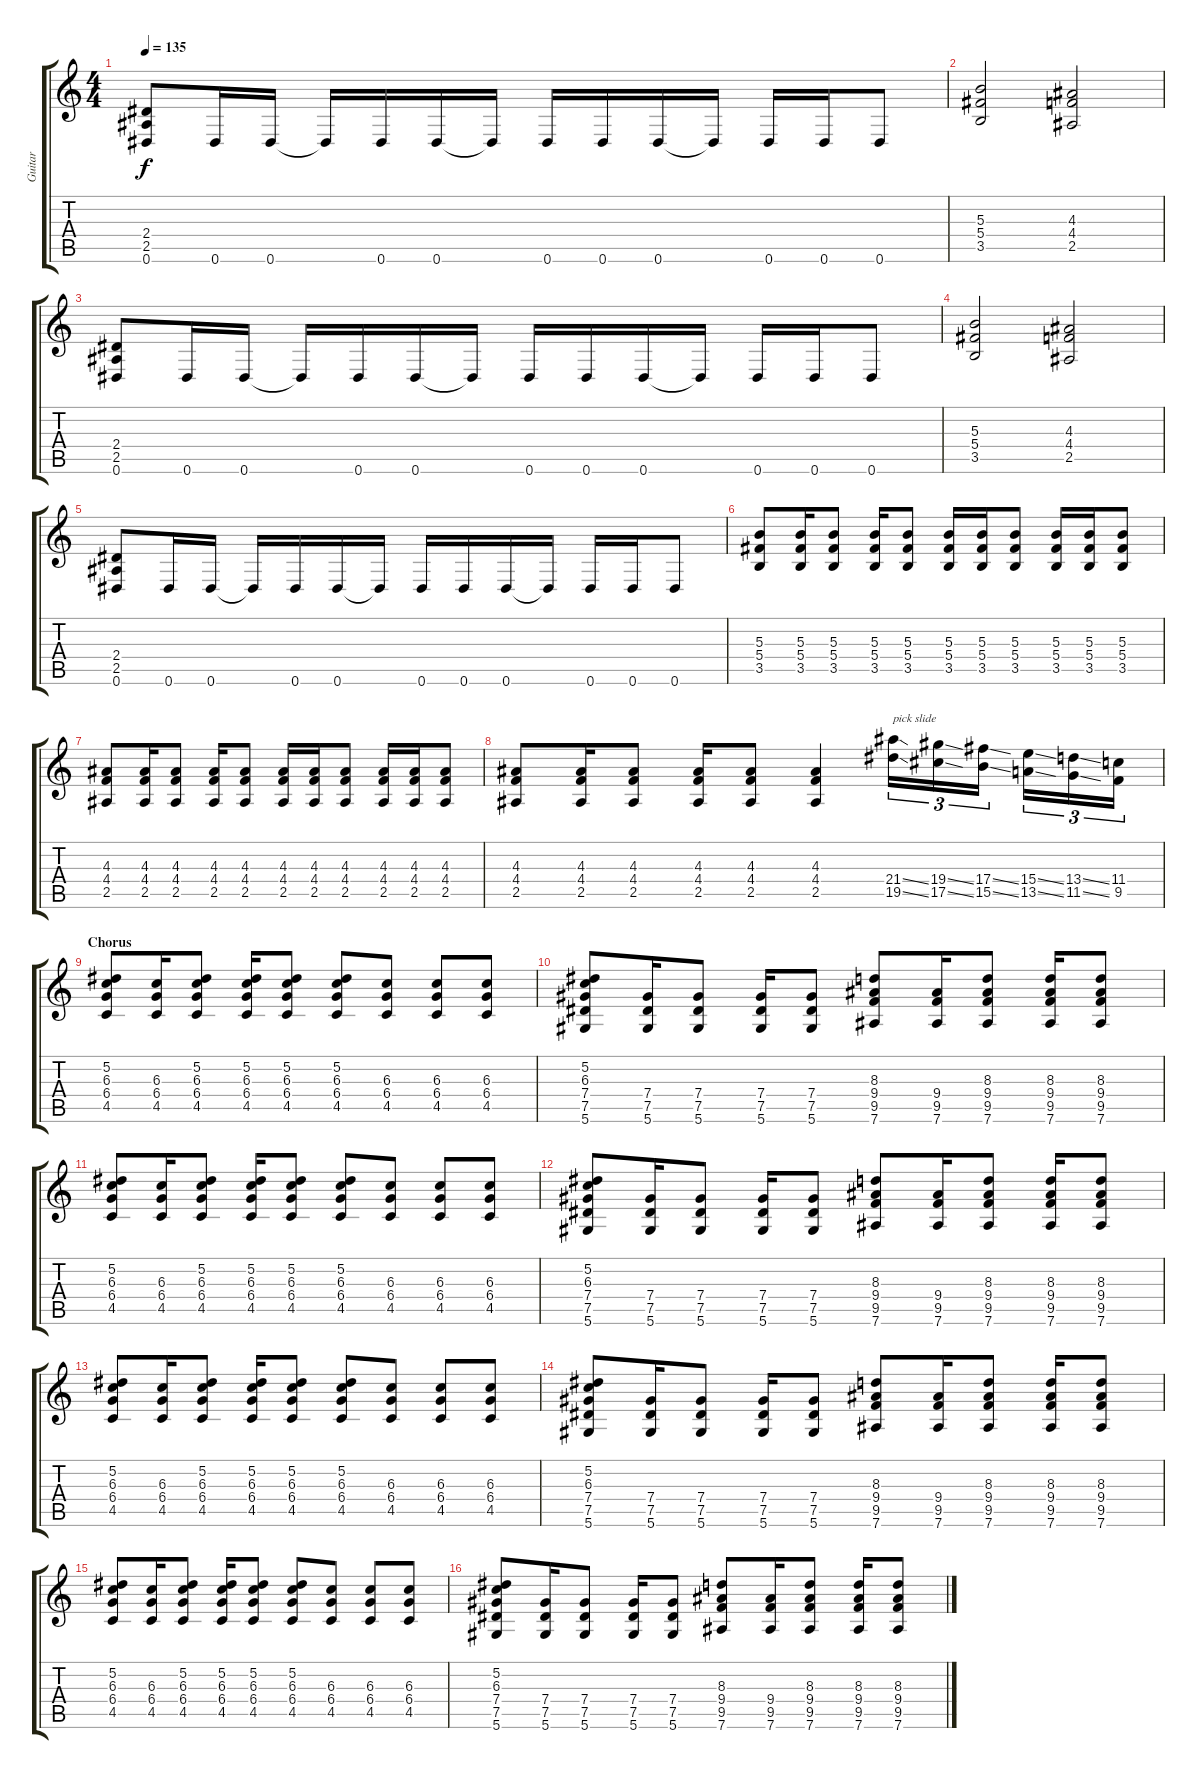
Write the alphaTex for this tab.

\track ("Guitar" "Guitar") {instrument distortionguitar}
\staff {score tabs}
\tuning (Eb4 Bb3 Gb3 Db3 Ab2 Eb2) {hide}
\ts (4 4)
\tempo 135
\clef g2
\ks c
(2.4 2.5 0.6).8{dy f} 0.6.16 0.6.16 0.6{t}.16 0.6.16 0.6.16 0.6{t}.16 0.6.16 0.6.16 0.6.16 0.6{t}.16 0.6.16 0.6.16 0.6.8 |
(5.3 5.4 3.5).2 (4.3 4.4 2.5).2 |
(2.4 2.5 0.6).8 0.6.16 0.6.16 0.6{t}.16 0.6.16 0.6.16 0.6{t}.16 0.6.16 0.6.16 0.6.16 0.6{t}.16 0.6.16 0.6.16 0.6.8 |
(5.3 5.4 3.5).2 (4.3 4.4 2.5).2 |
(2.4 2.5 0.6).8 0.6.16 0.6.16 0.6{t}.16 0.6.16 0.6.16 0.6{t}.16 0.6.16 0.6.16 0.6.16 0.6{t}.16 0.6.16 0.6.16 0.6.8 |
(5.3 5.4 3.5).8 (5.3 5.4 3.5).16 (5.3 5.4 3.5).8 (5.3 5.4 3.5).16 (5.3 5.4 3.5).8 (5.3 5.4 3.5).16 (5.3 5.4 3.5).16 (5.3 5.4 3.5).8 (5.3 5.4 3.5).16 (5.3 5.4 3.5).16 (5.3 5.4 3.5).8 |
(4.3 4.4 2.5).8 (4.3 4.4 2.5).16 (4.3 4.4 2.5).8 (4.3 4.4 2.5).16 (4.3 4.4 2.5).8 (4.3 4.4 2.5).16 (4.3 4.4 2.5).16 (4.3 4.4 2.5).8 (4.3 4.4 2.5).16 (4.3 4.4 2.5).16 (4.3 4.4 2.5).8 |
(4.3 4.4 2.5).8 (4.3 4.4 2.5).16 (4.3 4.4 2.5).8 (4.3 4.4 2.5).16 (4.3 4.4 2.5).8 (4.3 4.4 2.5).4 (21.4{ss} 19.5{ss}).16{tu (3 2) txt "pick slide"} (19.4{ss} 17.5{ss}).16{tu (3 2)} (17.4{ss} 15.5{ss}).16{tu (3 2)} (15.4{ss} 13.5{ss}).16{tu (3 2)} (13.4{ss} 11.5{ss}).16{tu (3 2)} (11.4 9.5).16{tu (3 2)} |
\section ("" "Chorus")
(5.2 6.3 6.4 4.5).8 (6.3 6.4 4.5).16 (5.2 6.3 6.4 4.5).8 (5.2 6.3 6.4 4.5).16 (5.2 6.3 6.4 4.5).8 (5.2 6.3 6.4 4.5).8 (6.3 6.4 4.5).8 (6.3 6.4 4.5).8 (6.3 6.4 4.5).8 |
(5.2 6.3 7.4 7.5 5.6).8 (7.4 7.5 5.6).16 (7.4 7.5 5.6).8 (7.4 7.5 5.6).16 (7.4 7.5 5.6).8 (8.3 9.4 9.5 7.6).8 (9.4 9.5 7.6).16 (8.3 9.4 9.5 7.6).8 (8.3 9.4 9.5 7.6).16 (8.3 9.4 9.5 7.6).8 |
(5.2 6.3 6.4 4.5).8 (6.3 6.4 4.5).16 (5.2 6.3 6.4 4.5).8 (5.2 6.3 6.4 4.5).16 (5.2 6.3 6.4 4.5).8 (5.2 6.3 6.4 4.5).8 (6.3 6.4 4.5).8 (6.3 6.4 4.5).8 (6.3 6.4 4.5).8 |
(5.2 6.3 7.4 7.5 5.6).8 (7.4 7.5 5.6).16 (7.4 7.5 5.6).8 (7.4 7.5 5.6).16 (7.4 7.5 5.6).8 (8.3 9.4 9.5 7.6).8 (9.4 9.5 7.6).16 (8.3 9.4 9.5 7.6).8 (8.3 9.4 9.5 7.6).16 (8.3 9.4 9.5 7.6).8 |
(5.2 6.3 6.4 4.5).8 (6.3 6.4 4.5).16 (5.2 6.3 6.4 4.5).8 (5.2 6.3 6.4 4.5).16 (5.2 6.3 6.4 4.5).8 (5.2 6.3 6.4 4.5).8 (6.3 6.4 4.5).8 (6.3 6.4 4.5).8 (6.3 6.4 4.5).8 |
(5.2 6.3 7.4 7.5 5.6).8 (7.4 7.5 5.6).16 (7.4 7.5 5.6).8 (7.4 7.5 5.6).16 (7.4 7.5 5.6).8 (8.3 9.4 9.5 7.6).8 (9.4 9.5 7.6).16 (8.3 9.4 9.5 7.6).8 (8.3 9.4 9.5 7.6).16 (8.3 9.4 9.5 7.6).8 |
(5.2 6.3 6.4 4.5).8 (6.3 6.4 4.5).16 (5.2 6.3 6.4 4.5).8 (5.2 6.3 6.4 4.5).16 (5.2 6.3 6.4 4.5).8 (5.2 6.3 6.4 4.5).8 (6.3 6.4 4.5).8 (6.3 6.4 4.5).8 (6.3 6.4 4.5).8 |
(5.2 6.3 7.4 7.5 5.6).8 (7.4 7.5 5.6).16 (7.4 7.5 5.6).8 (7.4 7.5 5.6).16 (7.4 7.5 5.6).8 (8.3 9.4 9.5 7.6).8 (9.4 9.5 7.6).16 (8.3 9.4 9.5 7.6).8 (8.3 9.4 9.5 7.6).16 (8.3 9.4 9.5 7.6).8
